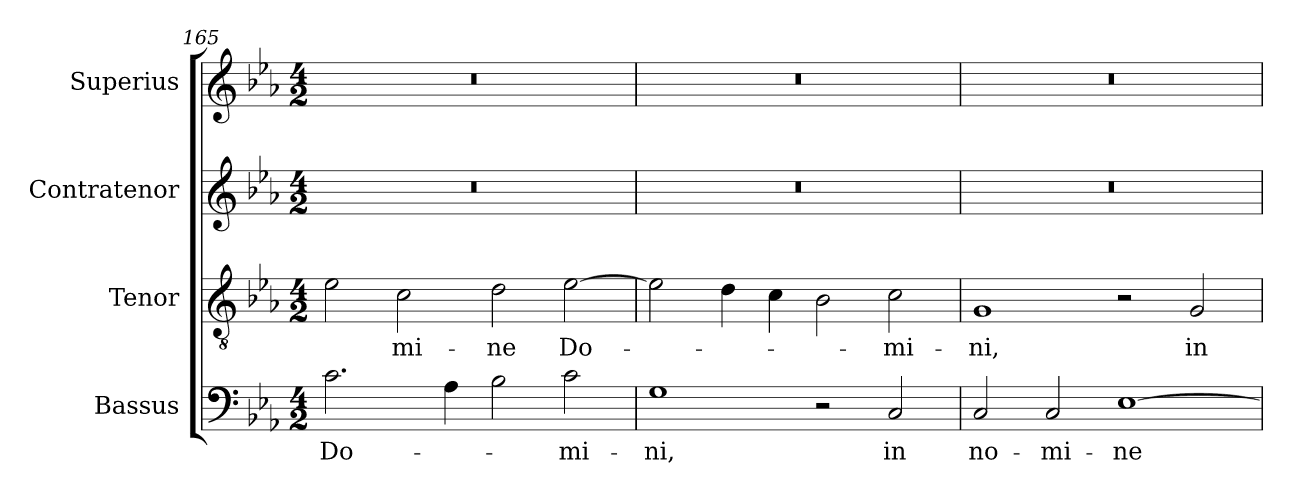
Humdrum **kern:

**kern	**text	**kern	**text	**kern	**kern
*part4	*part4	*part3	*part3	*part2	*part1
*staff4	*staff4	*staff3	*staff3	*staff2	*staff1
*I"Bassus	*	*I"Tenor	*	*I"Contratenor	*I"Superius
*I'B.	*	*I'T.	*	*	*
*clefF4	*	*clefGv2	*	*clefG2	*clefG2
*	*	*ITrd7c12	*	*ITrd7c12	*
*k[b-e-a-]	*	*k[b-e-a-]	*	*k[b-e-a-]	*k[b-e-a-]
*E-:	*	*E-:	*	*E-:	*E-:
*M4/2	*	*M4/2	*	*M4/2	*M4/2
=165	=165	=165	=165	=165	=165
!	!LO:LY:b:color=#000000	!	!	!LO:N:vis=1	!LO:N:vis=1
2.ci\	Do-	2E-i\	.	0r	0r
!	!	!	!LO:LY:b:color=#000000	!	!
.	.	2Ci\	-mi-	.	.
4A-i\	.	.	.	.	.
!	!	!	!LO:LY:b:color=#000000	!	!
2B-i\	.	2Di\	-ne	.	.
!	!LO:LY:b:color=#000000	!	!	!	!
!	!	!	!LO:LY:b:color=#000000	!	!
2ci\	-mi-	[>2E-i\	Do-	.	.
=166	=166	=166	=166	=166	=166
!	!LO:LY:b:color=#000000	!	!	!LO:N:vis=1	!LO:N:vis=1
1Gi	-ni,	2E-i\]	.	0r	0r
.	.	4Di\	.	.	.
.	.	4Ci\	.	.	.
2r	.	2BB-i\	.	.	.
!	!LO:LY:b:color=#000000	!	!	!	!
!	!	!	!LO:LY:b:color=#000000	!	!
2Ci/	in	2Ci\	-mi-	.	.
=167	=167	=167	=167	=167	=167
!	!LO:LY:b:color=#000000	!	!	!	!
!	!	!	!LO:LY:b:color=#000000	!LO:N:vis=1	!LO:N:vis=1
2Ci/	no-	1GGi	-ni,	0r	0r
!	!LO:LY:b:color=#000000	!	!	!	!
2Ci/	-mi-	.	.	.	.
!	!LO:LY:b:color=#000000	!	!	!	!
[>1E-i	-ne	2r	.	.	.
!	!	!	!LO:LY:b:color=#000000	!	!
.	.	2GGi/	in	.	.
=	=	=	=	=	=
*-	*-	*-	*-	*-	*-
